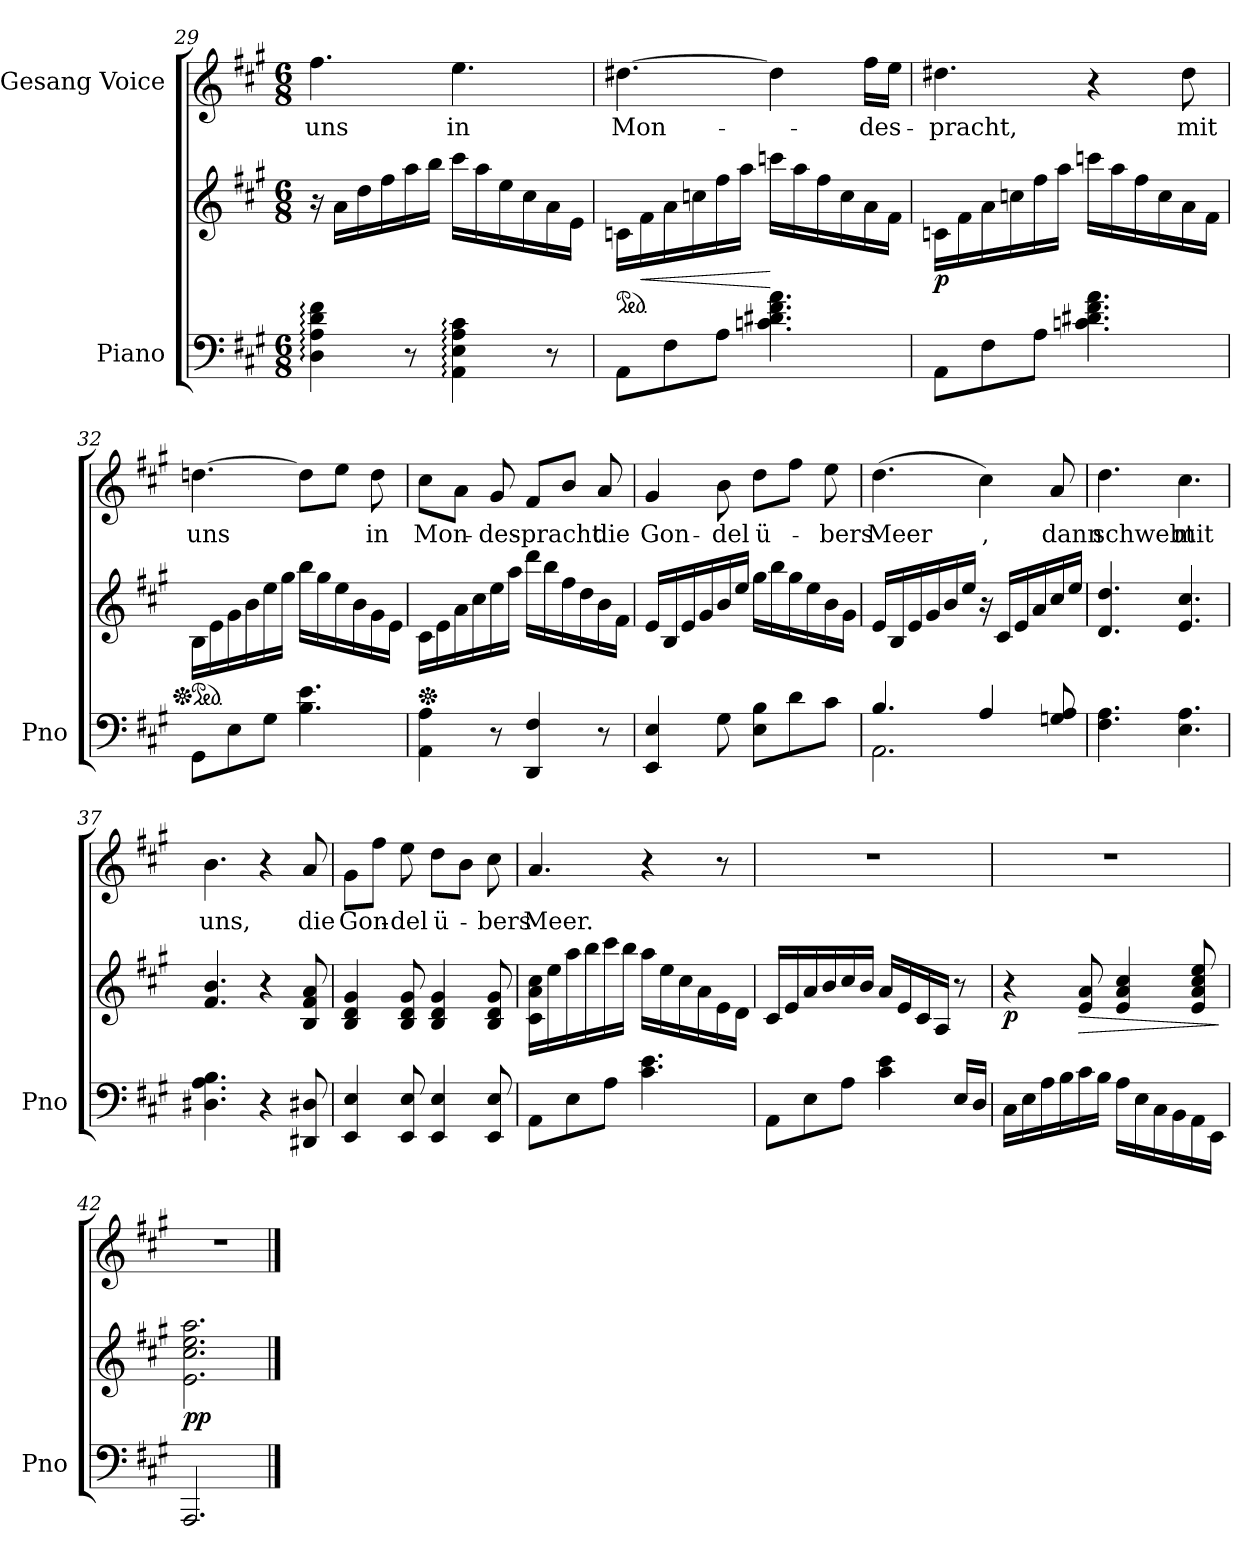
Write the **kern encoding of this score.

**kern	**kern	**dynam	**kern	**text
*part2	*part2	*part2	*part1	*part1
*staff3	*staff2	*staff2/3	*staff1	*staff1
*I"Piano	*	*	*I"Gesang Voice	*
*I'Pno	*	*	*	*
*clefF4	*clefG2	*	*clefG2	*
*k[f#c#g#]	*k[f#c#g#]	*	*k[f#c#g#]	*
*M6/8	*M6/8	*	*M6/8	*
=29	=29	=29	=29	=29
!	!	!	!	!LO:LY:b
4D\: 4A\: 4d\: 4f#\:	16r	.	4.ff#\	uns
.	16a\LL	.	.	.
.	16dd\	.	.	.
.	16ff#\	.	.	.
8r	16aa\	.	.	.
.	16bb\JJ	.	.	.
!	!	!	!	!LO:LY:b
4AA\: 4E\: 4A\: 4c#\:	16ccc#\LL	.	4.ee\	in
.	16aa\	.	.	.
.	16ee\	.	.	.
.	16cc#\	.	.	.
8r	16a\	.	.	.
.	16e\JJ	.	.	.
=30	=30	=30	=30	=30
*	*ped	*	*	*
!	!	!	!	!LO:LY:b
8AA\L	16cn\LL	.	[4.dd#X\	Mon-
!	!	!LO:HP:b	!	!
.	16f#\	<	.	.
8F#\	16a\	.	.	.
.	16ccn\	.	.	.
8A\J	16ff#\	.	.	.
.	16aa\JJ	.	.	.
4.cn\ 4.d#X\ 4.f#\ 4.a\	16cccn\LL	[	4dd#\]	.
.	16aa\	.	.	.
.	16ff#\	.	.	.
.	16cc\	.	.	.
!	!	!	!	!LO:LY:b
.	16a\	.	16ff#\LL	-des-
.	16f#\JJ	.	16ee\JJ	.
!!LO:LB:g=z
=31	=31	=31	=31	=31
!	!	!LO:DY:b	!	!LO:LY:b
8AA\L	16cn\LL	p	4.dd#X\	-pracht,
.	16f#\	.	.	.
8F#\	16a\	.	.	.
.	16ccn\	.	.	.
8A\J	16ff#\	.	.	.
.	16aa\JJ	.	.	.
4.cn\ 4.d#X\ 4.f#\ 4.a\	16cccn\LL	.	4r	.
.	16aa\	.	.	.
.	16ff#\	.	.	.
.	16cc\	.	.	.
!	!	!	!	!LO:LY:b
.	16a\	.	8dd#\	mit
.	16f#\JJ	.	.	.
=32	=32	=32	=32	=32
*	*Xped	*	*	*
*	*ped	*	*	*
!	!	!	!	!LO:LY:b
8GG#\L	16B\LL	.	[4.ddn\	uns
.	16e\	.	.	.
8E\	16g#\	.	.	.
.	16b\	.	.	.
8G#\J	16ee\	.	.	.
.	16gg#\JJ	.	.	.
4.B\ 4.e\	16bb\LL	.	8dd\L]	.
.	16gg#\	.	.	.
.	16ee\	.	8ee\J	.
.	16b\	.	.	.
!	!	!	!	!LO:LY:b
.	16g#\	.	8dd\	in
.	16e\JJ	.	.	.
=33	=33	=33	=33	=33
*	*Xped	*	*	*
!	!	!	!	!LO:LY:b
4AA\ 4A\	16c#\LL	.	8cc#\L	Mon-
.	16e\	.	.	.
.	16a\	.	8a\J	.
.	16cc#\	.	.	.
!	!	!	!	!LO:LY:b
8r	16ee\	.	8g#/	-des-
.	16aa\JJ	.	.	.
!	!	!	!	!LO:LY:b
4DD/ 4F#/	16ddd\LL	.	8f#/L	-pracht
.	16bb\	.	.	.
.	16ff#\	.	8b/J	.
.	16dd\	.	.	.
!	!	!	!	!LO:LY:b
8r	16b\	.	8a/	die
.	16f#\JJ	.	.	.
!!LO:LB:g=z
=34	=34	=34	=34	=34
!	!	!	!	!LO:LY:b
4EE/ 4E/	16e/LL	.	4g#/	Gon-
.	16B/	.	.	.
.	16e/	.	.	.
.	16g#/	.	.	.
!	!	!	!	!LO:LY:b
8G#\	16b/	.	8b\	-del
.	16ee/JJ	.	.	.
!	!	!	!	!LO:LY:b
8E\ 8B\L	16gg#\LL	.	8dd\L	ü-
.	16bb\	.	.	.
8d\	16gg#\	.	8ff#\J	.
.	16ee\	.	.	.
!	!	!	!	!LO:LY:b
8c#\J	16b\	.	8ee\	-bers
.	16g#\JJ	.	.	.
=35	=35	=35	=35	=35
*^	*	*	*	*
!	!	!	!	!	!LO:LY:b
4.B/	2.AA\	16e/LL	.	(4.dd\	Meer
.	.	16B/	.	.	.
.	.	16e/	.	.	.
.	.	16g#/	.	.	.
.	.	16b/	.	.	.
.	.	16ee/JJ	.	.	.
!	!	!	!	!	!LO:LY:b
4A/	.	16r	.	4cc#\)	,
.	.	16c#/LL	.	.	.
.	.	16e/	.	.	.
.	.	16a/	.	.	.
!	!	!	!	!	!LO:LY:b
8Gn/ 8A/	.	16cc#/	.	8a/	dann
.	.	16ee/JJ	.	.	.
*v	*v	*	*	*	*
=36	=36	=36	=36	=36
!	!	!	!	!LO:LY:b
4.F#\ 4.A\	4.d/ 4.dd/	.	4.dd\	schwebt
!	!	!	!	!LO:LY:b
4.E\ 4.A\	4.e/ 4.cc#/	.	4.cc#\	mit
=37	=37	=37	=37	=37
!	!	!	!	!LO:LY:b
4.D#X\ 4.A\ 4.B\	4.f#/ 4.b/	.	4.b\	uns,
4r	4r	.	4r	.
!	!	!	!	!LO:LY:b
8DD#X/ 8D#X/	8B/ 8f#/ 8a/	.	8a/	die
=38	=38	=38	=38	=38
!	!	!	!	!LO:LY:b
4EE/ 4E/	4B/ 4d/ 4g#/	.	8g#\L	Gon-
.	.	.	8ff#\J	.
!	!	!	!	!LO:LY:b
8EE/ 8E/	8B/ 8d/ 8g#/	.	8ee\	-del
!	!	!	!	!LO:LY:b
4EE/ 4E/	4B/ 4d/ 4g#/	.	8dd\L	ü-
.	.	.	8b\J	.
!	!	!	!	!LO:LY:b
8EE/ 8E/	8B/ 8d/ 8g#/	.	8cc#\	-bers
!!LO:LB:g=z
=39	=39	=39	=39	=39
!	!	!	!	!LO:LY:b
8AA\L	16c#\ 16a\ 16cc#\LL	.	4.a/	Meer.
.	16ee\	.	.	.
8E\	16aa\	.	.	.
.	16bb\	.	.	.
8A\J	16ccc#\	.	.	.
.	16bb\JJ	.	.	.
4.c#\ 4.e\	16aa\LL	.	4r	.
.	16ee\	.	.	.
.	16cc#\	.	.	.
.	16a\	.	.	.
.	16e\	.	8r	.
.	16d\JJ	.	.	.
=40	=40	=40	=40	=40
8AA\L	16c#/LL	.	2.r	.
.	16e/	.	.	.
8E\	16a/	.	.	.
.	16b/	.	.	.
8A\J	16cc#/	.	.	.
.	16b/JJ	.	.	.
4c#\ 4e\	16a/LL	.	.	.
.	16e/	.	.	.
.	16c#/	.	.	.
.	16A/JJ	.	.	.
16E/LL	8r	.	.	.
16D/JJ	.	.	.	.
=41	=41	=41	=41	=41
!	!	!LO:DY:b	!	!
16C#\LL	4r	p	2.r	.
16E\	.	.	.	.
16A\	.	.	.	.
16B\	.	.	.	.
!	!	!LO:HP:b	!	!
16c#\	8e/ 8a/	>	.	.
16B\JJ	.	.	.	.
16A\LL	4e/ 4a/ 4cc#/	.	.	.
16E\	.	.	.	.
16C#\	.	.	.	.
16BB\	.	.	.	.
16AA\	8e/ 8a/ 8cc#/ 8ee/	.	.	.
16EE\JJ	.	.	.	.
.	.	]	.	.
=42	=42	=42	=42	=42
!	!	!LO:DY:b	!	!
2.AAA/	2.e\ 2.cc#\ 2.ee\ 2.aa\	pp	2.r	.
==	==	==	==	==
*-	*-	*-	*-	*-
